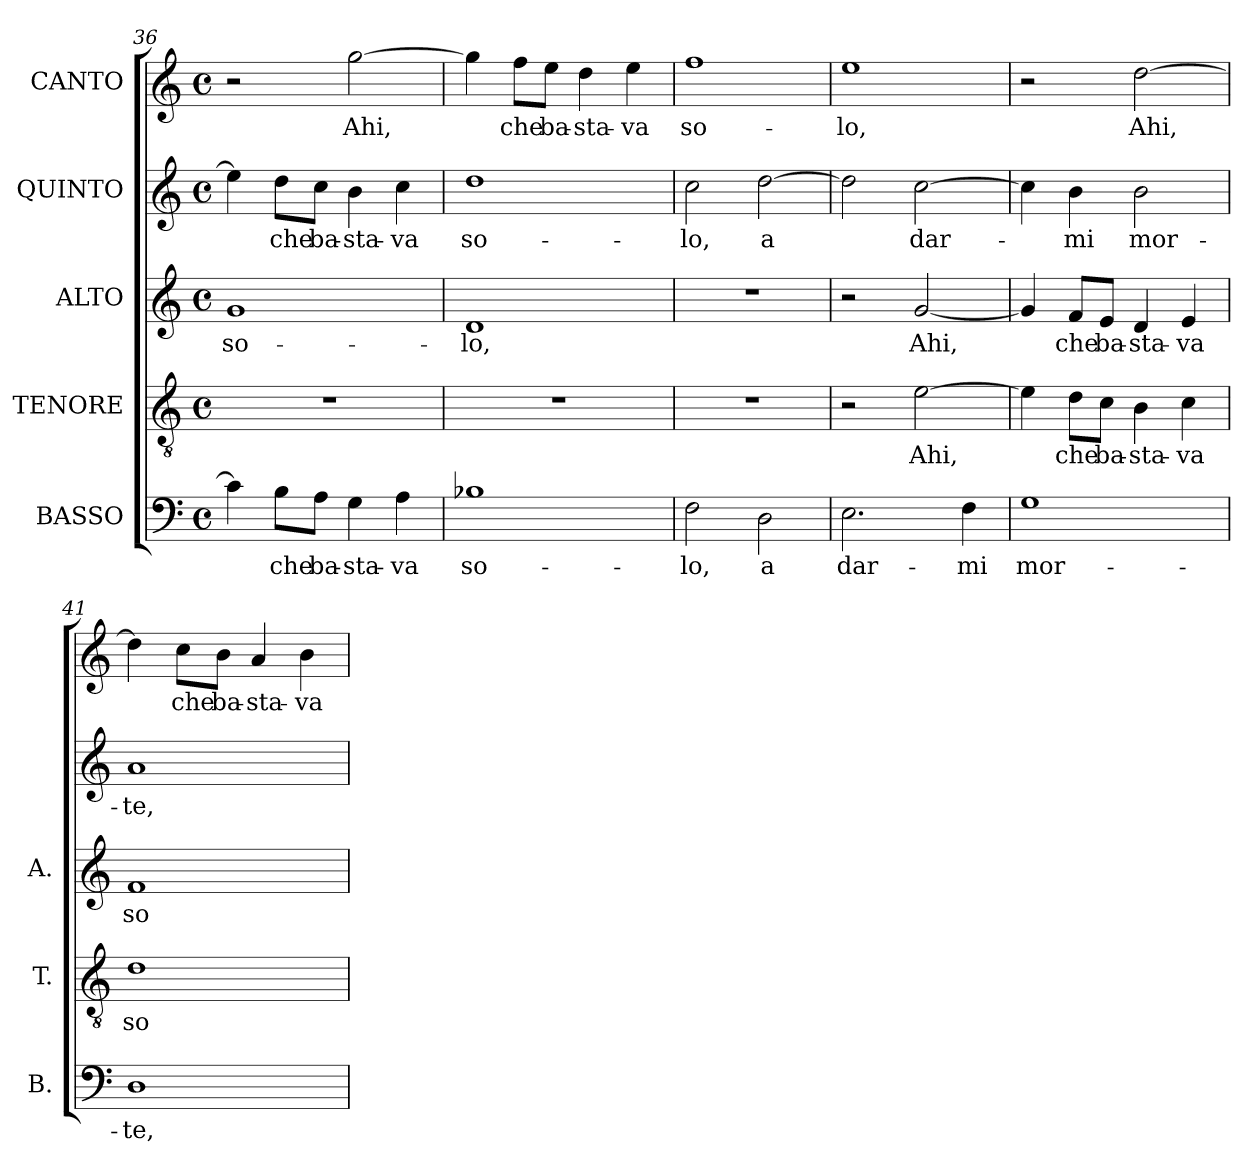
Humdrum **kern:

**kern	**text	**kern	**text	**kern	**text	**kern	**text	**kern	**text
*part5	*part5	*part4	*part4	*part3	*part3	*part2	*part2	*part1	*part1
*staff5	*staff5	*staff4	*staff4	*staff3	*staff3	*staff2	*staff2	*staff1	*staff1
*I"BASSO	*	*I"TENORE	*	*I"ALTO	*	*I"QUINTO	*	*I"CANTO	*
*I'B.	*	*I'T.	*	*I'A.	*	*	*	*	*
*clefF4	*	*clefGv2	*	*clefG2	*	*clefG2	*	*clefG2	*
*	*	*ITrd7c12	*	*	*	*	*	*	*
*k[]	*	*k[]	*	*k[]	*	*k[]	*	*k[]	*
*C:	*	*C:	*	*C:	*	*C:	*	*C:	*
*M4/4	*	*M4/4	*	*M4/4	*	*M4/4	*	*M4/4	*
*met(c)	*	*met(c)	*	*met(c)	*	*met(c)	*	*met(c)	*
=36	=36	=36	=36	=36	=36	=36	=36	=36	=36
!	!	!	!	!	!LO:LY:b:color=#000000	!	!	!	!
4ci\]	.	1r	.	1gi	so-	4eei\]	.	2r	.
!	!LO:LY:b:color=#000000	!	!	!	!	!	!	!	!
!	!	!	!	!	!	!	!LO:LY:b:color=#000000	!	!
8Bi\L	che	.	.	.	.	8ddi\L	che	.	.
!	!LO:LY:b:color=#000000	!	!	!	!	!	!	!	!
!	!	!	!	!	!	!	!LO:LY:b:color=#000000	!	!
8Ai\J	ba-	.	.	.	.	8cci\J	ba-	.	.
!	!LO:LY:b:color=#000000	!	!	!	!	!	!	!	!
!	!	!	!	!	!	!	!LO:LY:b:color=#000000	!	!
!	!	!	!	!	!	!	!	!	!LO:LY:b:color=#000000
4Gi\	-sta-	.	.	.	.	4bi\	-sta-	[>2ggi\	Ahi,
!	!LO:LY:b:color=#000000	!	!	!	!	!	!	!	!
!	!	!	!	!	!	!	!LO:LY:b:color=#000000	!	!
4Ai\	-va	.	.	.	.	4cci\	-va	.	.
=37	=37	=37	=37	=37	=37	=37	=37	=37	=37
!	!LO:LY:b:color=#000000	!	!	!	!	!	!	!	!
!	!	!	!	!	!LO:LY:b:color=#000000	!	!	!	!
!	!	!	!	!	!	!	!LO:LY:b:color=#000000	!	!
1B-Xi	so-	1r	.	1di	-lo,	1ddi	so-	4ggi\]	.
!	!	!	!	!	!	!	!	!	!LO:LY:b:color=#000000
.	.	.	.	.	.	.	.	8ffi\L	che
!	!	!	!	!	!	!	!	!	!LO:LY:b:color=#000000
.	.	.	.	.	.	.	.	8eei\J	ba-
!	!	!	!	!	!	!	!	!	!LO:LY:b:color=#000000
.	.	.	.	.	.	.	.	4ddi\	-sta-
!	!	!	!	!	!	!	!	!	!LO:LY:b:color=#000000
.	.	.	.	.	.	.	.	4eei\	-va
=38	=38	=38	=38	=38	=38	=38	=38	=38	=38
!	!LO:LY:b:color=#000000	!	!	!	!	!	!	!	!
!	!	!	!	!	!	!	!LO:LY:b:color=#000000	!	!
!	!	!	!	!	!	!	!	!	!LO:LY:b:color=#000000
2Fi\	-lo,	1r	.	1r	.	2cci\	-lo,	1ffi	so-
!	!LO:LY:b:color=#000000	!	!	!	!	!	!	!	!
!	!	!	!	!	!	!	!LO:LY:b:color=#000000	!	!
2Di\	a	.	.	.	.	[>2ddi\	a	.	.
=39	=39	=39	=39	=39	=39	=39	=39	=39	=39
!	!LO:LY:b:color=#000000	!	!	!	!	!	!	!	!
!	!	!	!	!	!	!	!	!	!LO:LY:b:color=#000000
2.Ei\	dar-	2r	.	2r	.	2ddi\]	.	1eei	-lo,
!	!	!	!LO:LY:b:color=#000000	!	!	!	!	!	!
!	!	!	!	!	!LO:LY:b:color=#000000	!	!	!	!
!	!	!	!	!	!	!	!LO:LY:b:color=#000000	!	!
.	.	[>2Ei\	Ahi,	[<2gi/	Ahi,	[>2cci\	dar-	.	.
!	!LO:LY:b:color=#000000	!	!	!	!	!	!	!	!
4Fi\	-mi	.	.	.	.	.	.	.	.
=40	=40	=40	=40	=40	=40	=40	=40	=40	=40
!	!LO:LY:b:color=#000000	!	!	!	!	!	!	!	!
1Gi	mor-	4Ei\]	.	4gi/]	.	4cci\]	.	2r	.
!	!	!	!LO:LY:b:color=#000000	!	!	!	!	!	!
!	!	!	!	!	!LO:LY:b:color=#000000	!	!	!	!
!	!	!	!	!	!	!	!LO:LY:b:color=#000000	!	!
.	.	8Di\L	che	8fi/L	che	4bi\	-mi	.	.
!	!	!	!LO:LY:b:color=#000000	!	!	!	!	!	!
!	!	!	!	!	!LO:LY:b:color=#000000	!	!	!	!
.	.	8Ci\J	ba-	8ei/J	ba-	.	.	.	.
!	!	!	!LO:LY:b:color=#000000	!	!	!	!	!	!
!	!	!	!	!	!LO:LY:b:color=#000000	!	!	!	!
!	!	!	!	!	!	!	!LO:LY:b:color=#000000	!	!
!	!	!	!	!	!	!	!	!	!LO:LY:b:color=#000000
.	.	4BBi\	-sta-	4di/	-sta-	2bi\	mor-	[>2ddi\	Ahi,
!	!	!	!LO:LY:b:color=#000000	!	!	!	!	!	!
!	!	!	!	!	!LO:LY:b:color=#000000	!	!	!	!
.	.	4Ci\	-va	4ei/	-va	.	.	.	.
!!LO:PB:g=z
=41	=41	=41	=41	=41	=41	=41	=41	=41	=41
!	!LO:LY:b:color=#000000	!	!	!	!	!	!	!	!
!	!	!	!LO:LY:b:color=#000000	!	!	!	!	!	!
!	!	!	!	!	!LO:LY:b:color=#000000	!	!	!	!
!	!	!	!	!	!	!	!LO:LY:b:color=#000000	!	!
1Di	-te,	1Di	so-	1fi	so-	1ai	-te,	4ddi\]	.
!	!	!	!	!	!	!	!	!	!LO:LY:b:color=#000000
.	.	.	.	.	.	.	.	8cci\L	che
!	!	!	!	!	!	!	!	!	!LO:LY:b:color=#000000
.	.	.	.	.	.	.	.	8bi\J	ba-
!	!	!	!	!	!	!	!	!	!LO:LY:b:color=#000000
.	.	.	.	.	.	.	.	4ai/	-sta-
!	!	!	!	!	!	!	!	!	!LO:LY:b:color=#000000
.	.	.	.	.	.	.	.	4bi\	-va
=	=	=	=	=	=	=	=	=	=
*-	*-	*-	*-	*-	*-	*-	*-	*-	*-
